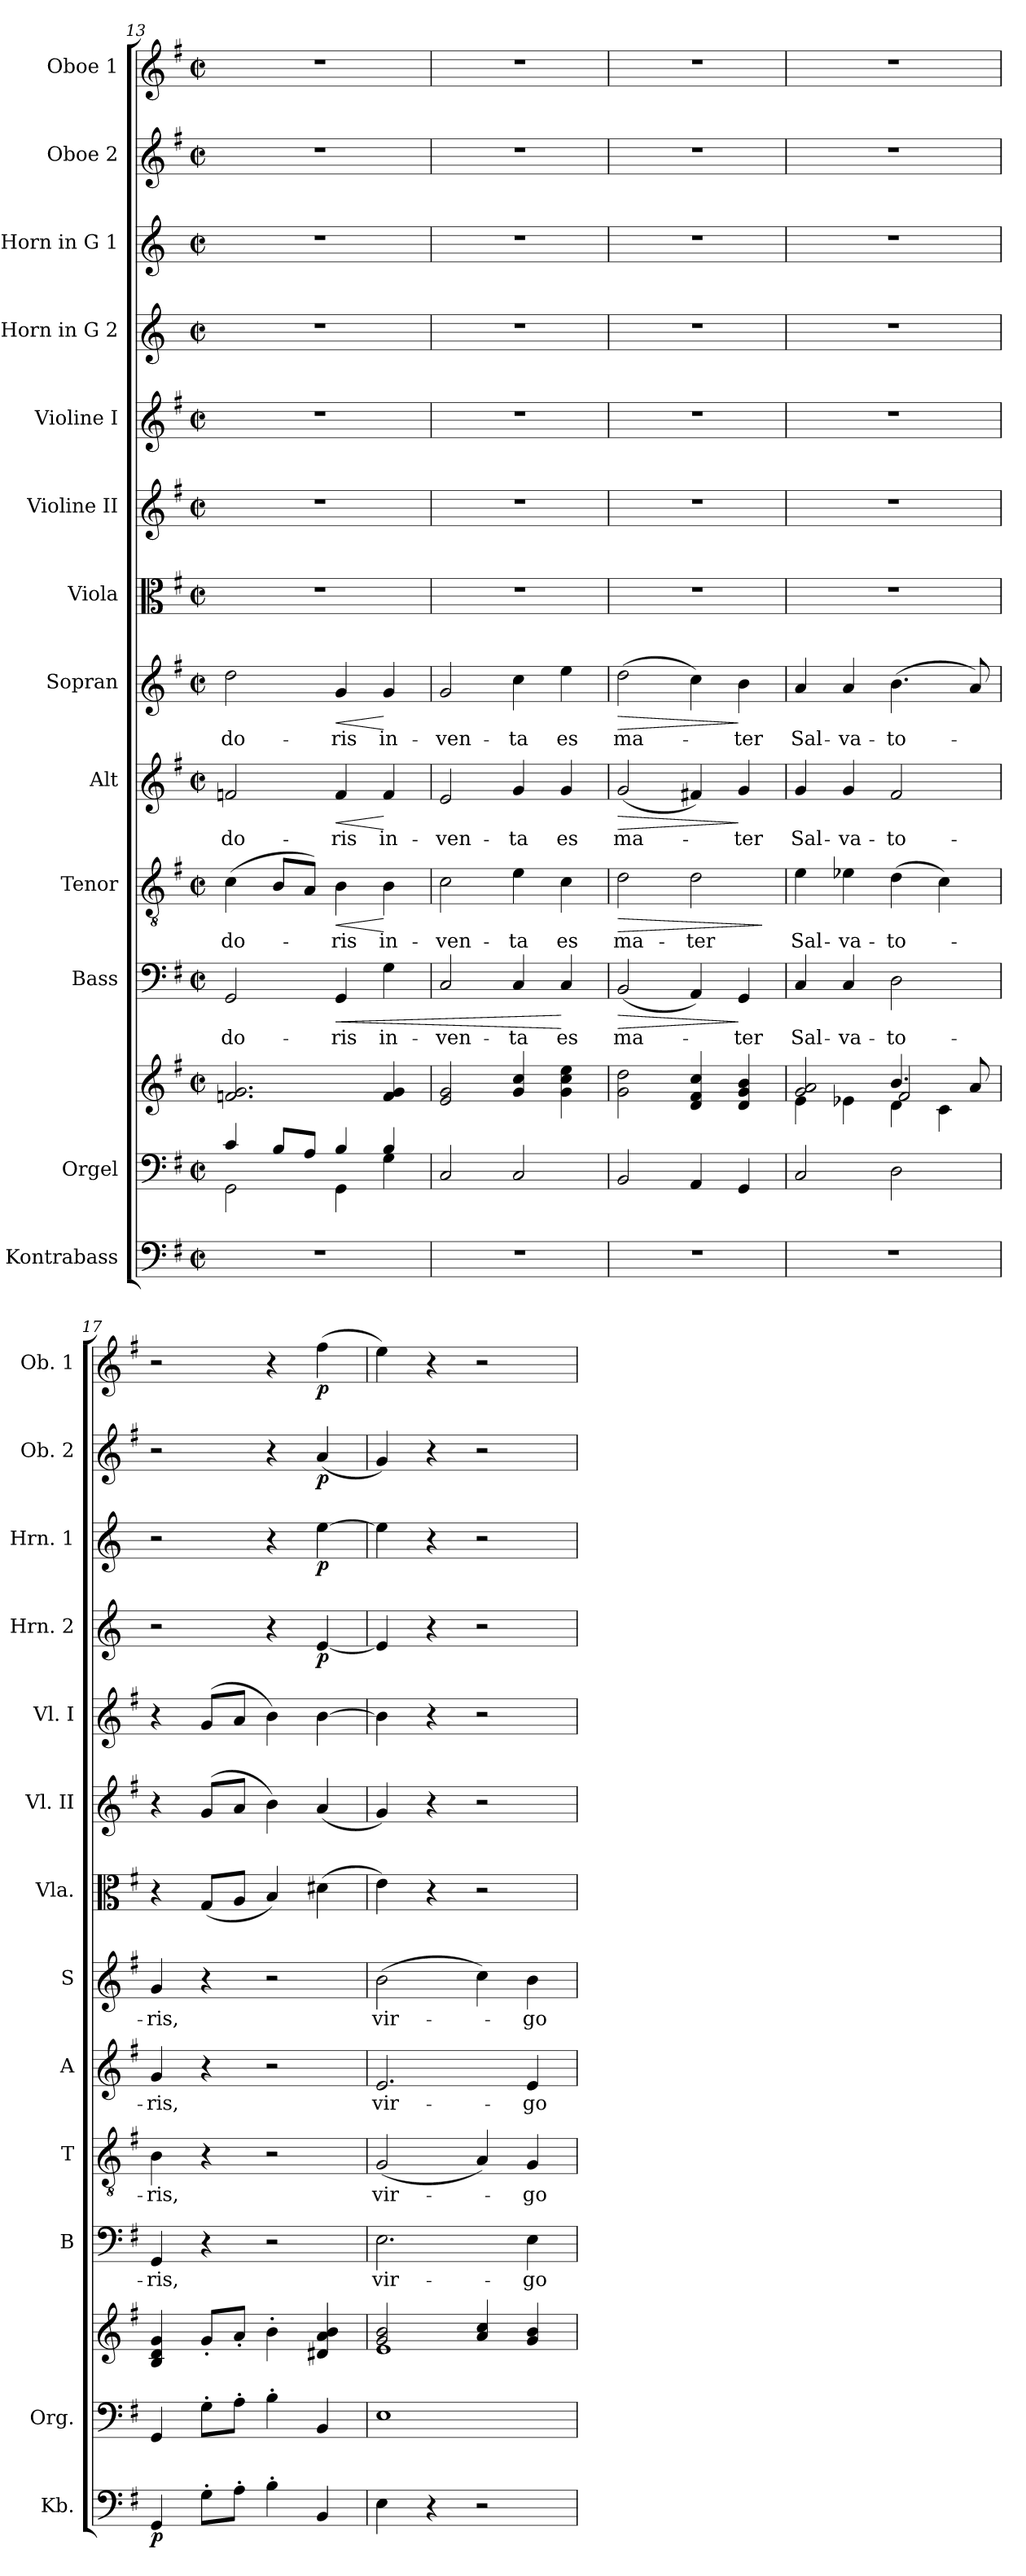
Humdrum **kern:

**kern	**dynam	**kern	**kern	**kern	**text	**dynam	**kern	**text	**dynam	**kern	**text	**dynam	**kern	**text	**dynam	**kern	**kern	**kern	**kern	**dynam	**kern	**dynam	**kern	**dynam	**kern	**dynam
*part13	*part13	*part12	*part12	*part11	*part11	*part11	*part10	*part10	*part10	*part9	*part9	*part9	*part8	*part8	*part8	*part7	*part6	*part5	*part4	*part4	*part3	*part3	*part2	*part2	*part1	*part1
*staff14	*staff14	*staff13	*staff12	*staff11	*staff11	*staff11	*staff10	*staff10	*staff10	*staff9	*staff9	*staff9	*staff8	*staff8	*staff8	*staff7	*staff6	*staff5	*staff4	*staff4	*staff3	*staff3	*staff2	*staff2	*staff1	*staff1
*I"Kontrabass	*	*I"Orgel	*	*I"Bass	*	*	*I"Tenor	*	*	*I"Alt	*	*	*I"Sopran	*	*	*I"Viola	*I"Violine II	*I"Violine I	*I"Horn in G 2	*	*I"Horn in G 1	*	*I"Oboe 2	*	*I"Oboe 1	*
*I'Kb.	*	*I'Org.	*	*I'B	*	*	*I'T	*	*	*I'A	*	*	*I'S	*	*	*I'Vla.	*I'Vl. II	*I'Vl. I	*I'Hrn. 2	*	*I'Hrn. 1	*	*I'Ob. 2	*	*I'Ob. 1	*
*clefF4	*	*clefF4	*clefG2	*clefF4	*	*	*clefGv2	*	*	*clefG2	*	*	*clefG2	*	*	*clefC3	*clefG2	*clefG2	*clefG2	*	*clefG2	*	*clefG2	*	*clefG2	*
*ITrd7c12	*	*	*	*	*	*	*	*	*	*	*	*	*	*	*	*	*	*	*ITrd3c5	*	*ITrd3c5	*	*	*	*	*
*k[f#]	*	*k[f#]	*k[f#]	*k[f#]	*	*	*k[f#]	*	*	*k[f#]	*	*	*k[f#]	*	*	*k[f#]	*k[f#]	*k[f#]	*k[f#]	*	*k[f#]	*	*k[f#]	*	*k[f#]	*
*G:	*	*G:	*G:	*G:	*	*	*G:	*	*	*G:	*	*	*G:	*	*	*G:	*G:	*G:	*G:	*	*G:	*	*G:	*	*G:	*
*M2/2	*	*M2/2	*M2/2	*M2/2	*	*	*M2/2	*	*	*M2/2	*	*	*M2/2	*	*	*M2/2	*M2/2	*M2/2	*M2/2	*	*M2/2	*	*M2/2	*	*M2/2	*
*met(c|)	*	*met(c|)	*met(c|)	*met(c|)	*	*	*met(c|)	*	*	*met(c|)	*	*	*met(c|)	*	*	*met(c|)	*met(c|)	*met(c|)	*met(c|)	*	*met(c|)	*	*met(c|)	*	*met(c|)	*
=13	=13	=13	=13	=13	=13	=13	=13	=13	=13	=13	=13	=13	=13	=13	=13	=13	=13	=13	=13	=13	=13	=13	=13	=13	=13	=13
*	*	*^	*	*	*	*	*	*	*	*	*	*	*	*	*	*	*	*	*	*	*	*	*	*	*	*
!	!	!	!	!	!	!LO:LY:b	!	!	!LO:LY:b	!	!	!LO:LY:b	!	!	!LO:LY:b	!	!	!	!	!	!	!	!	!	!	!	!
1r	.	4c/	2GG\	2.fn/ 2.g/	2GG/	-do-	.	(<4c\	-do-	.	2fn/	-do-	.	2dd\	-do-	.	1r	1r	1r	1r	.	1r	.	1r	.	1r	.
.	.	8B/L	.	.	.	.	.	8B/L	.	.	.	.	.	.	.	.	.	.	.	.	.	.	.	.	.	.	.
.	.	8A/J	.	.	.	.	.	8A/J)	.	.	.	.	.	.	.	.	.	.	.	.	.	.	.	.	.	.	.
!	!	!	!	!	!	!LO:LY:b	!LO:HP:b	!	!LO:LY:b	!LO:HP:b	!	!LO:LY:b	!LO:HP:b	!	!LO:LY:b	!LO:HP:b	!	!	!	!	!	!	!	!	!	!	!
.	.	4B/	4GG\	.	4GG/	-ris	<	4B\	-ris	<	4f/	-ris	<	4g/	-ris	<	.	.	.	.	.	.	.	.	.	.	.
!	!	!	!	!	!	!LO:LY:b	!	!	!LO:LY:b	!	!	!LO:LY:b	!	!	!LO:LY:b	!	!	!	!	!	!	!	!	!	!	!	!
.	.	4B/	4G\	4f/ 4g/	4G\	in-	.	4B\	in-	[	4f/	in-	[	4g/	in-	[	.	.	.	.	.	.	.	.	.	.	.
=14	=14	=14	=14	=14	=14	=14	=14	=14	=14	=14	=14	=14	=14	=14	=14	=14	=14	=14	=14	=14	=14	=14	=14	=14	=14	=14	=14
!	!	!	!	!	!	!LO:LY:b	!	!	!LO:LY:b	!	!	!LO:LY:b	!	!	!LO:LY:b	!	!	!	!	!	!	!	!	!	!	!	!
*	*	*v	*v	*	*	*	*	*	*	*	*	*	*	*	*	*	*	*	*	*	*	*	*	*	*	*	*
1r	.	2C/	2e/ 2g/	2C/	-ven-	.	2c\	-ven-	.	2e/	-ven-	.	2g/	-ven-	.	1r	1r	1r	1r	.	1r	.	1r	.	1r	.
!	!	!	!	!	!LO:LY:b	!	!	!LO:LY:b	!	!	!LO:LY:b	!	!	!LO:LY:b	!	!	!	!	!	!	!	!	!	!	!	!
.	.	2C/	4g/ 4cc/	4C/	-ta	.	4e\	-ta	.	4g/	-ta	.	4cc\	-ta	.	.	.	.	.	.	.	.	.	.	.	.
!	!	!	!	!	!LO:LY:b	!	!	!LO:LY:b	!	!	!LO:LY:b	!	!	!LO:LY:b	!	!	!	!	!	!	!	!	!	!	!	!
.	.	.	4g\ 4cc\ 4ee\	4C/	es	[	4c\	es	.	4g/	es	.	4ee\	es	.	.	.	.	.	.	.	.	.	.	.	.
=15	=15	=15	=15	=15	=15	=15	=15	=15	=15	=15	=15	=15	=15	=15	=15	=15	=15	=15	=15	=15	=15	=15	=15	=15	=15	=15
!	!	!	!	!	!LO:LY:b	!LO:HP:b	!	!LO:LY:b	!LO:HP:b	!	!LO:LY:b	!LO:HP:b	!	!LO:LY:b	!LO:HP:b	!	!	!	!	!	!	!	!	!	!	!
1r	.	2BB/	2g\ 2dd\	(<2BB/	ma-	>	2d\	ma-	>	(<2g/	ma-	>	(>2dd\	ma-	>	1r	1r	1r	1r	.	1r	.	1r	.	1r	.
!	!	!	!	!	!	!	!	!LO:LY:b	!	!	!	!	!	!	!	!	!	!	!	!	!	!	!	!	!	!
.	.	4AA/	4d/ 4f#/ 4cc/	4AA/)	.	.	2d\	-ter	.	4f#X/)	.	.	4cc\)	.	.	.	.	.	.	.	.	.	.	.	.	.
!	!	!	!	!	!LO:LY:b	!	!	!	!	!	!LO:LY:b	!	!	!LO:LY:b	!	!	!	!	!	!	!	!	!	!	!	!
.	.	4GG/	4d/ 4g/ 4b/	4GG/	-ter	]	.	.	.	4g/	-ter	]	4b\	-ter	]	.	.	.	.	.	.	.	.	.	.	.
.	.	.	.	.	.	.	.	.	]	.	.	.	.	.	.	.	.	.	.	.	.	.	.	.	.	.
=16	=16	=16	=16	=16	=16	=16	=16	=16	=16	=16	=16	=16	=16	=16	=16	=16	=16	=16	=16	=16	=16	=16	=16	=16	=16	=16
*	*	*	*^	*	*	*	*	*	*	*	*	*	*	*	*	*	*	*	*	*	*	*	*	*	*	*
*	*	*	*	*^	*	*	*	*	*	*	*	*	*	*	*	*	*	*	*	*	*	*	*	*	*	*	*
!	!	!	!	!	!	!	!LO:LY:b	!	!	!LO:LY:b	!	!	!LO:LY:b	!	!	!LO:LY:b	!	!	!	!	!	!	!	!	!	!	!	!
1r	.	2C/	2g/ 2a/	4e\	2ryy	4C/	Sal-	.	4e\	Sal-	.	4g/	Sal-	.	4a/	Sal-	.	1r	1r	1r	1r	.	1r	.	1r	.	1r	.
!	!	!	!	!	!	!	!LO:LY:b	!	!	!LO:LY:b	!	!	!LO:LY:b	!	!	!LO:LY:b	!	!	!	!	!	!	!	!	!	!	!	!
.	.	.	.	4e-X\	.	4C/	-va-	.	4e-X\	-va-	.	4g/	-va-	.	4a/	-va-	.	.	.	.	.	.	.	.	.	.	.	.
!	!	!	!	!	!	!	!LO:LY:b	!	!	!LO:LY:b	!	!	!LO:LY:b	!	!	!LO:LY:b	!	!	!	!	!	!	!	!	!	!	!	!
.	.	2D\	4.b/	4d\	2f#/	2D\	-to-	.	(>4d\	-to-	.	2f#/	-to-	.	(>4.b\	-to-	.	.	.	.	.	.	.	.	.	.	.	.
.	.	.	.	4c\	.	.	.	.	4c\)	.	.	.	.	.	.	.	.	.	.	.	.	.	.	.	.	.	.	.
.	.	.	8a/	.	.	.	.	.	.	.	.	.	.	.	8a/)	.	.	.	.	.	.	.	.	.	.	.	.	.
*	*	*	*v	*v	*v	*	*	*	*	*	*	*	*	*	*	*	*	*	*	*	*	*	*	*	*	*	*	*
!!LO:PB:g=z
=17	=17	=17	=17	=17	=17	=17	=17	=17	=17	=17	=17	=17	=17	=17	=17	=17	=17	=17	=17	=17	=17	=17	=17	=17	=17	=17
!	!LO:DY:b	!	!	!	!LO:LY:b	!	!	!LO:LY:b	!	!	!LO:LY:b	!	!	!LO:LY:b	!	!	!	!	!	!	!	!	!	!	!	!
4GGG/	p	4GG/	4B/ 4d/ 4g/	4GG/	-ris,	.	4B\	-ris,	.	4g/	-ris,	.	4g/	-ris,	.	4r	4r	4r	2r	.	2r	.	2r	.	2r	.
8GG'>\L	.	8G'>\L	8g'</L	4r	.	.	4r	.	.	4r	.	.	4r	.	.	(<8G/L	(<8g/L	(<8g/L	.	.	.	.	.	.	.	.
8AA'>\J	.	8A'>\J	8a'</J	.	.	.	.	.	.	.	.	.	.	.	.	8A/J	8a/J	8a/J	.	.	.	.	.	.	.	.
4BB'>\	.	4B'>\	4b'>\	2r	.	.	2r	.	.	2r	.	.	2r	.	.	4B/)	4b\)	4b\)	4r	.	4r	.	4r	.	4r	.
!	!	!	!	!	!	!	!	!	!	!	!	!	!	!	!	!	!	!	!	!LO:DY:b	!	!LO:DY:b	!	!LO:DY:b	!	!LO:DY:b
4BBB/	.	4BB/	4d#X/ 4a/ 4b/	.	.	.	.	.	.	.	.	.	.	.	.	(>4d#X\	(<4a/	[4b\	[4B/	p	[4b\	p	(<4a/	p	(>4ff#\	p
=18	=18	=18	=18	=18	=18	=18	=18	=18	=18	=18	=18	=18	=18	=18	=18	=18	=18	=18	=18	=18	=18	=18	=18	=18	=18	=18
*	*	*	*^	*	*	*	*	*	*	*	*	*	*	*	*	*	*	*	*	*	*	*	*	*	*	*
!	!	!	!	!	!	!LO:LY:b	!	!	!LO:LY:b	!	!	!LO:LY:b	!	!	!LO:LY:b	!	!	!	!	!	!	!	!	!	!	!	!
4EE\	.	1E	2g/ 2b/	1e	2.E\	vir-	.	(<2G/	vir-	.	2.e/	vir-	.	(>2b\	vir-	.	4e\)	4g/)	4b\]	4B/]	.	4b\]	.	4g/)	.	4ee\)	.
4r	.	.	.	.	.	.	.	.	.	.	.	.	.	.	.	.	4r	4r	4r	4r	.	4r	.	4r	.	4r	.
2r	.	.	4a/ 4cc/	.	.	.	.	4A/)	.	.	.	.	.	4cc\)	.	.	2r	2r	2r	2r	.	2r	.	2r	.	2r	.
!	!	!	!	!	!	!LO:LY:b	!	!	!LO:LY:b	!	!	!LO:LY:b	!	!	!LO:LY:b	!	!	!	!	!	!	!	!	!	!	!	!
.	.	.	4g/ 4b/	.	4E\	-go	.	4G/	-go	.	4e/	-go	.	4b\	-go	.	.	.	.	.	.	.	.	.	.	.	.
*	*	*	*v	*v	*	*	*	*	*	*	*	*	*	*	*	*	*	*	*	*	*	*	*	*	*	*	*
=	=	=	=	=	=	=	=	=	=	=	=	=	=	=	=	=	=	=	=	=	=	=	=	=	=	=
*-	*-	*-	*-	*-	*-	*-	*-	*-	*-	*-	*-	*-	*-	*-	*-	*-	*-	*-	*-	*-	*-	*-	*-	*-	*-	*-
